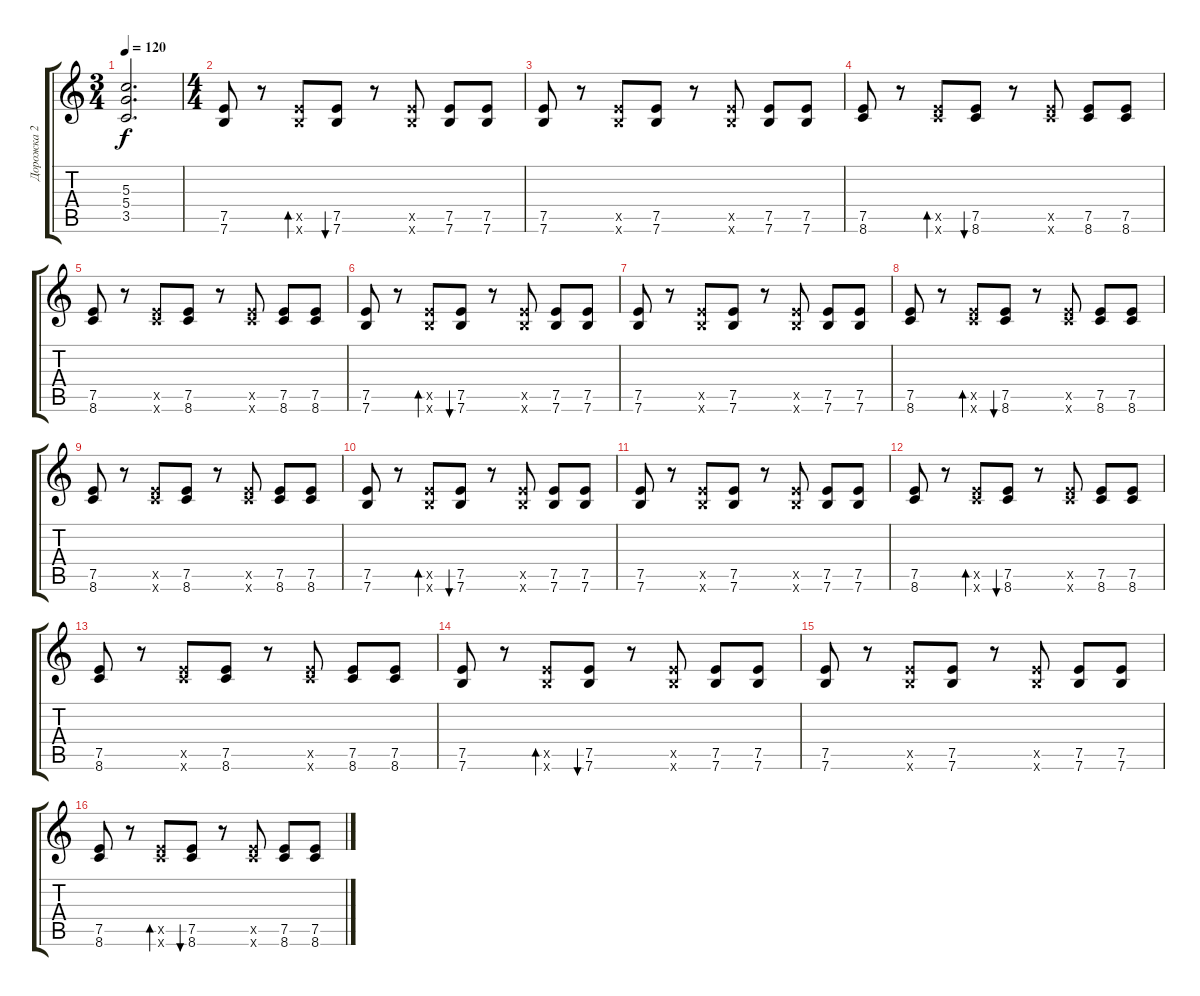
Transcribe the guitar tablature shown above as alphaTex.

\track ("Дорожка 2" "Дорожка 2") {instrument distortionguitar}
\staff {score tabs}
\tuning (E4 B3 G3 D3 A2 E2) {hide}
\ts (3 4)
\tempo 120
\clef g2
\ks c
(5.3 5.4 3.5).2{d dy f} |
\ts (4 4)
(7.5 7.6).8 r.8 (7.5{x} 7.6{x}).8{bd 60} (7.5 7.6).8{bu 60} r.8 (7.5{x} 7.6{x}).8 (7.5 7.6).8 (7.5 7.6).8 |
(7.5 7.6).8 r.8 (7.5{x} 7.6{x}).8 (7.5 7.6).8 r.8 (7.5{x} 7.6{x}).8 (7.5 7.6).8 (7.5 7.6).8 |
(7.5 8.6).8 r.8 (7.5{x} 8.6{x}).8{bd 60} (7.5 8.6).8{bu 60} r.8 (7.5{x} 8.6{x}).8 (7.5 8.6).8 (7.5 8.6).8 |
(7.5 8.6).8 r.8 (7.5{x} 8.6{x}).8 (7.5 8.6).8 r.8 (7.5{x} 8.6{x}).8 (7.5 8.6).8 (7.5 8.6).8 |
(7.5 7.6).8 r.8 (7.5{x} 7.6{x}).8{bd 60} (7.5 7.6).8{bu 60} r.8 (7.5{x} 7.6{x}).8 (7.5 7.6).8 (7.5 7.6).8 |
(7.5 7.6).8 r.8 (7.5{x} 7.6{x}).8 (7.5 7.6).8 r.8 (7.5{x} 7.6{x}).8 (7.5 7.6).8 (7.5 7.6).8 |
(7.5 8.6).8 r.8 (7.5{x} 8.6{x}).8{bd 60} (7.5 8.6).8{bu 60} r.8 (7.5{x} 8.6{x}).8 (7.5 8.6).8 (7.5 8.6).8 |
(7.5 8.6).8 r.8 (7.5{x} 8.6{x}).8 (7.5 8.6).8 r.8 (7.5{x} 8.6{x}).8 (7.5 8.6).8 (7.5 8.6).8 |
(7.5 7.6).8 r.8 (7.5{x} 7.6{x}).8{bd 60} (7.5 7.6).8{bu 60} r.8 (7.5{x} 7.6{x}).8 (7.5 7.6).8 (7.5 7.6).8 |
(7.5 7.6).8 r.8 (7.5{x} 7.6{x}).8 (7.5 7.6).8 r.8 (7.5{x} 7.6{x}).8 (7.5 7.6).8 (7.5 7.6).8 |
(7.5 8.6).8 r.8 (7.5{x} 8.6{x}).8{bd 60} (7.5 8.6).8{bu 60} r.8 (7.5{x} 8.6{x}).8 (7.5 8.6).8 (7.5 8.6).8 |
(7.5 8.6).8 r.8 (7.5{x} 8.6{x}).8 (7.5 8.6).8 r.8 (7.5{x} 8.6{x}).8 (7.5 8.6).8 (7.5 8.6).8 |
(7.5 7.6).8 r.8 (7.5{x} 7.6{x}).8{bd 60} (7.5 7.6).8{bu 60} r.8 (7.5{x} 7.6{x}).8 (7.5 7.6).8 (7.5 7.6).8 |
(7.5 7.6).8 r.8 (7.5{x} 7.6{x}).8 (7.5 7.6).8 r.8 (7.5{x} 7.6{x}).8 (7.5 7.6).8 (7.5 7.6).8 |
(7.5 8.6).8 r.8 (7.5{x} 8.6{x}).8{bd 60} (7.5 8.6).8{bu 60} r.8 (7.5{x} 8.6{x}).8 (7.5 8.6).8 (7.5 8.6).8
